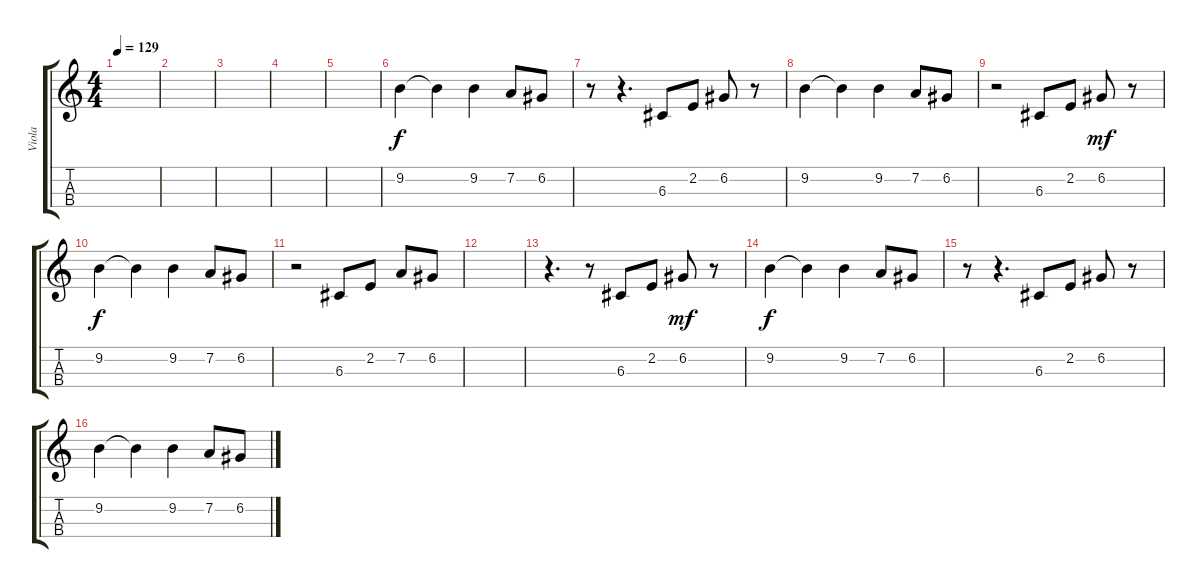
\track ("Viola" "Viola") {instrument viola}
\staff {score tabs}
\tuning (A4 D4 G3 C3) {hide}
\ts (4 4)
\tempo 129
\clef g2
\ks c
|
|
|
|
|
9.2.4 9.2{t}.4 9.2.4 7.2.8 6.2.8 |
r.8 r.4{d} 6.3.8 2.2.8 6.2.8 r.8 |
9.2.4 9.2{t}.4 9.2.4 7.2.8 6.2.8 |
r.2 6.3.8 2.2.8 6.2.8{dy mf} r.8 |
9.2.4{dy f} 9.2{t}.4 9.2.4 7.2.8 6.2.8 |
r.2 6.3.8 2.2.8 7.2.8 6.2.8 |
|
r.4{d} r.8 6.3.8 2.2.8 6.2.8{dy mf} r.8 |
9.2.4{dy f} 9.2{t}.4 9.2.4 7.2.8 6.2.8 |
r.8 r.4{d} 6.3.8 2.2.8 6.2.8 r.8 |
9.2.4 9.2{t}.4 9.2.4 7.2.8 6.2.8
